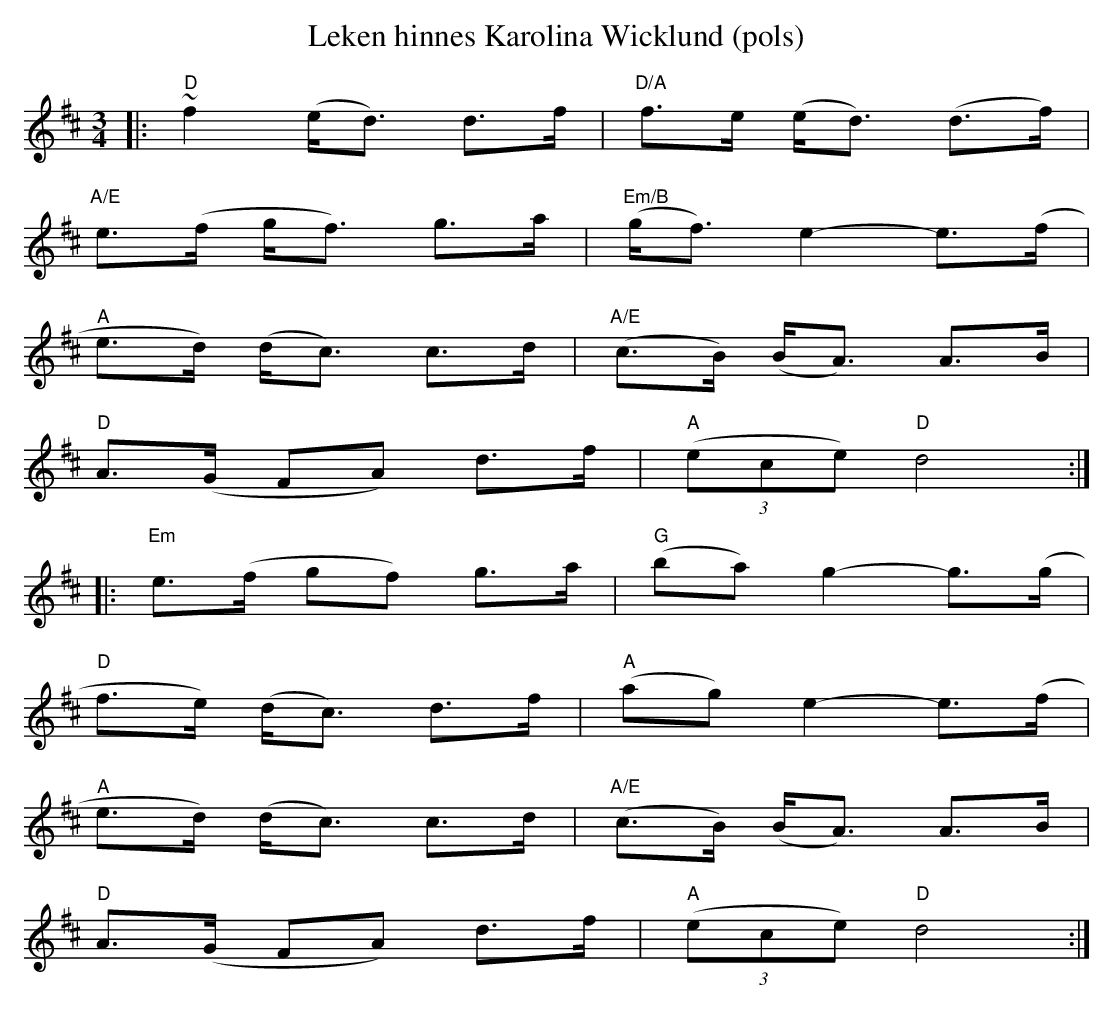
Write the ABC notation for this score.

X:1
T:Leken hinnes Karolina Wicklund (pols)
M:3/4
L:1/8
K:D
|: "D"~f2 (e<d) d>f | "D/A"f>e (e<d) (d>f) |
   "A/E"e>(f g<f) g>a | "Em/B"(g<f) e2- e>(f |
   "A"e>d) (d<c) c>d | "A/E"(c>B) (B<A) A>B |
   "D"A>(G FA) d>f | "A"((3ece) "D"d4 :|
|: "Em"e>(f gf) g>a | "G"(ba) g2- g>(g |
   "D"f>e) (d<c) d>f | "A"(ag) e2- e>(f |
   "A"e>d) (d<c) c>d | "A/E"(c>B) (B<A) A>B |
   "D"A>(G FA) d>f | "A"((3ece) "D"d4 :|
